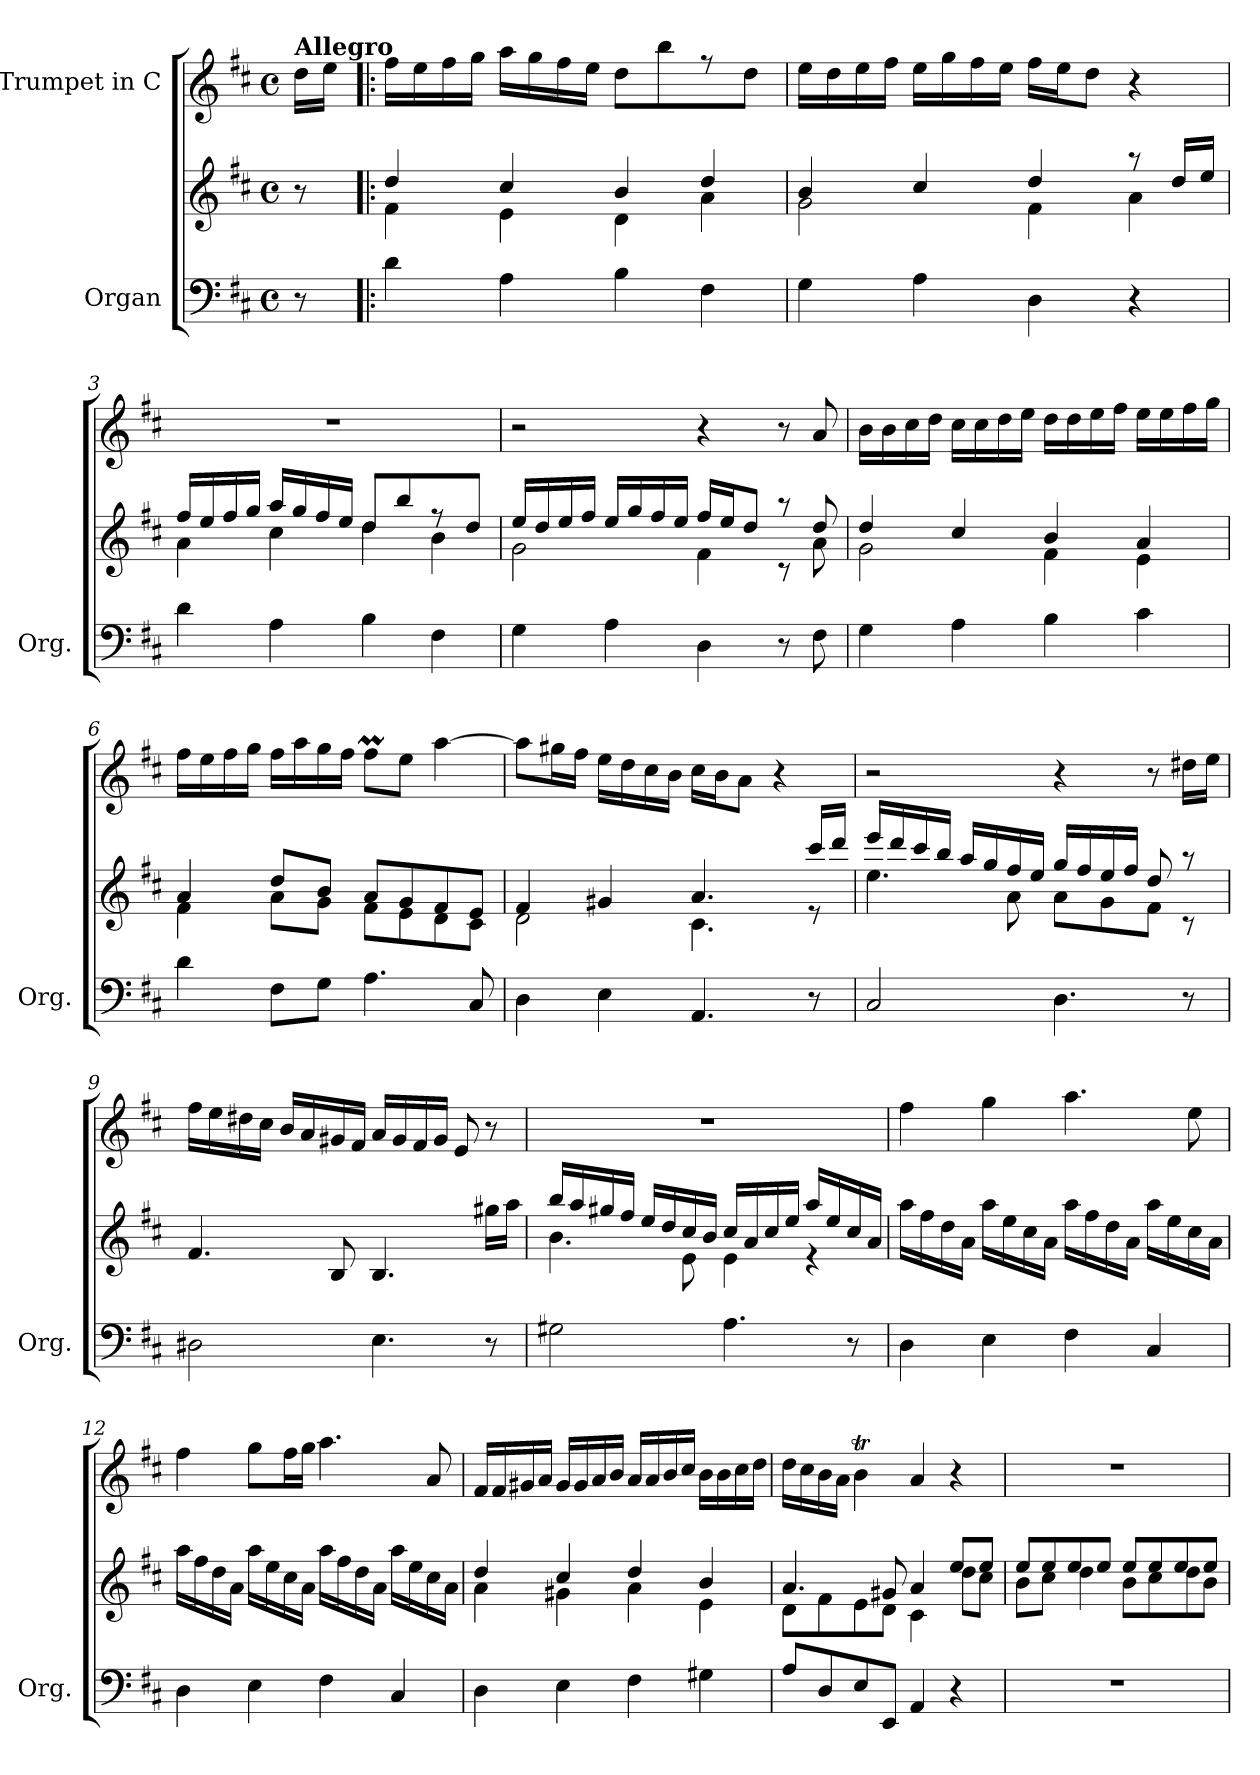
**kern	**kern	**kern
*part2	*part2	*part1
*staff3	*staff2	*staff1
*I"Organ	*	*I"Trumpet in C
*I'Org.	*	*
*clefF4	*clefG2	*clefG2
*k[f#c#]	*k[f#c#]	*k[f#c#]
*D:	*D:	*D:
*M4/4	*M4/4	*M4/4
*met(c)	*met(c)	*met(c)
*MM90	*MM90	*MM90
=	=	=
!	!	!LO:TX:a:B:t=Allegro
8r	8r	16dd\LL
.	.	16ee\JJ
=1!|:	=1!|:	=1!|:
*	*^	*
4d\	4dd/	4f#\	16ff#\LL
.	.	.	16ee\
.	.	.	16ff#\
.	.	.	16gg\JJ
4A\	4cc#/	4e\	16aa\LL
.	.	.	16gg\
.	.	.	16ff#\
.	.	.	16ee\JJ
4B\	4b/	4d\	8dd\L
.	.	.	8bb\
4F#\	4dd/	4a\	8r
.	.	.	8dd\J
=2	=2	=2	=2
4G\	4b/	2g\	16ee\LL
.	.	.	16dd\
.	.	.	16ee\
.	.	.	16ff#\JJ
4A\	4cc#/	.	16ee\LL
.	.	.	16gg\
.	.	.	16ff#\
.	.	.	16ee\JJ
4D\	4dd/	4f#\	16ff#\LL
.	.	.	16ee\J
.	.	.	8dd\J
4r	8raa	4a\	4r
.	16dd/LL	.	.
.	16ee/JJ	.	.
=3	=3	=3	=3
4d\	16ff#/LL	4a\	1r
.	16ee/	.	.
.	16ff#/	.	.
.	16gg/JJ	.	.
4A\	16aa/LL	4cc#\	.
.	16gg/	.	.
.	16ff#/	.	.
.	16ee/JJ	.	.
4B\	8dd/L	4dd\	.
.	8bb/	.	.
4F#\	8r	4b\	.
.	8dd/J	.	.
!!LO:LB:g=z
=4	=4	=4	=4
4G\	16ee/LL	2g\	2r
.	16dd/	.	.
.	16ee/	.	.
.	16ff#/JJ	.	.
4A\	16ee/LL	.	.
.	16gg/	.	.
.	16ff#/	.	.
.	16ee/JJ	.	.
4D\	16ff#/LL	4f#\	4r
.	16ee/J	.	.
.	8dd/J	.	.
8r	8raa	8rc	8r
8F#\	8dd/	8a\	8a/
=5	=5	=5	=5
4G\	4dd/	2g\	16b\LL
.	.	.	16b\
.	.	.	16cc#\
.	.	.	16dd\JJ
4A\	4cc#/	.	16cc#\LL
.	.	.	16cc#\
.	.	.	16dd\
.	.	.	16ee\JJ
4B\	4b/	4f#\	16dd\LL
.	.	.	16dd\
.	.	.	16ee\
.	.	.	16ff#\JJ
4c#\	4a/	4e\	16ee\LL
.	.	.	16ee\
.	.	.	16ff#\
.	.	.	16gg\JJ
=6	=6	=6	=6
4d\	4a/	4f#\	16ff#\LL
.	.	.	16ee\
.	.	.	16ff#\
.	.	.	16gg\JJ
8F#\L	8dd/L	8a\L	16ff#\LL
.	.	.	16aa\
8G\J	8b/J	8g\J	16gg\
.	.	.	16ff#\JJ
4.A\	8a/L	8f#\L	8ff#m\L
.	8g/	8e\	8ee\J
.	8f#/	8d\	[4aa\
8C#/	8e/J	8c#\J	.
!!LO:LB:g=z
=7	=7	=7	=7
4D\	4f#/	2d\	8aa\L]
.	.	.	16gg#X\L
.	.	.	16ff#\JJ
4E\	4g#X/	.	16ee\LL
.	.	.	16dd\
.	.	.	16cc#\
.	.	.	16b\JJ
4.AA/	4.a/	4.c#\	16cc#\LL
.	.	.	16b\J
.	.	.	8a\J
.	.	.	4r
8r	16ccc#/LL	8r	.
.	16ddd/JJ	.	.
=8	=8	=8	=8
2C#/	16eee/LL	4.ee\	2r
.	16ddd/	.	.
.	16ccc#/	.	.
.	16bb/JJ	.	.
.	16aa/LL	.	.
.	16gg/	.	.
.	16ff#/	8a\	.
.	16ee/JJ	.	.
4.D\	16gg/LL	8a\L	4r
.	16ff#/	.	.
.	16ee/	8g\	.
.	16ff#/JJ	.	.
.	8dd/	8f#\J	8r
8r	8raa	8rc	16dd#X\LL
.	.	.	16ee\JJ
*	*v	*v	*
=9	=9	=9
2D#X\	4.f#/	16ff#\LL
.	.	16ee\
.	.	16dd#X\
.	.	16cc#\JJ
.	.	16b/LL
.	.	16a/
.	8B/	16g#X/
.	.	16f#/JJ
4.E\	4.B/	16a/LL
.	.	16g#/
.	.	16f#/
.	.	16g#/JJ
.	.	8e/
8r	16gg#X\LL	8r
.	16aa\JJ	.
!!LO:LB:g=z
=10	=10	=10
*	*^	*
2G#X\	16bb/LL	4.b\	1r
.	16aa/	.	.
.	16gg#X/	.	.
.	16ff#/JJ	.	.
.	16ee/LL	.	.
.	16dd/	.	.
.	16cc#/	8e\	.
.	16b/JJ	.	.
4.A\	16cc#/LL	4e\	.
.	16a/	.	.
.	16cc#/	.	.
.	16ee/JJ	.	.
.	16aa/LL	4re	.
.	16ee/	.	.
8r	16cc#/	.	.
.	16a/JJ	.	.
*	*v	*v	*
=11	=11	=11
4D\	16aa\LL	4ff#\
.	16ff#\	.
.	16dd\	.
.	16a\JJ	.
4E\	16aa\LL	4gg\
.	16ee\	.
.	16cc#\	.
.	16a\JJ	.
4F#\	16aa\LL	4.aa\
.	16ff#\	.
.	16dd\	.
.	16a\JJ	.
4C#/	16aa\LL	.
.	16ee\	.
.	16cc#\	8ee\
.	16a\JJ	.
=12	=12	=12
4D\	16aa\LL	4ff#\
.	16ff#\	.
.	16dd\	.
.	16a\JJ	.
4E\	16aa\LL	8gg\L
.	16ee\	.
.	16cc#\	16ff#\L
.	16a\JJ	16gg\JJ
4F#\	16aa\LL	4.aa\
.	16ff#\	.
.	16dd\	.
.	16a\JJ	.
4C#/	16aa\LL	.
.	16ee\	.
.	16cc#\	8a/
.	16a\JJ	.
!!LO:PB:g=z
=13	=13	=13
*	*^	*
4D\	4dd/	4a\	16f#/LL
.	.	.	16f#/
.	.	.	16g#X/
.	.	.	16a/JJ
4E\	4cc#/	4g#X\	16g#/LL
.	.	.	16g#/
.	.	.	16a/
.	.	.	16b/JJ
4F#\	4dd/	4a\	16a/LL
.	.	.	16a/
.	.	.	16b/
.	.	.	16cc#/JJ
4G#X\	4b/	4e\	16b\LL
.	.	.	16b\
.	.	.	16cc#\
.	.	.	16dd\JJ
=14	=14	=14	=14
8A/L	4.a/	8d\L	16dd\LL
.	.	.	16cc#\
8D/	.	8f#\	16b\
.	.	.	16a\JJ
8E/	.	8e\	4bT\
8EE/J	8g#X/	8d\J	.
4AA/	4a/	4c#\	4a/
4r	8ee/L	8dd\L	4r
.	8ee/J	8cc#\J	.
=15	=15	=15	=15
1r	8ee/L	8b\L	1r
.	8ee/	8cc#\J	.
.	8ee/	4dd\	.
.	8ee/J	.	.
.	8ee/L	8b\L	.
.	8ee/	8cc#\	.
.	8ee/	8dd\	.
.	8ee/J	8b\J	.
*	*v	*v	*
=	=	=
*-	*-	*-
